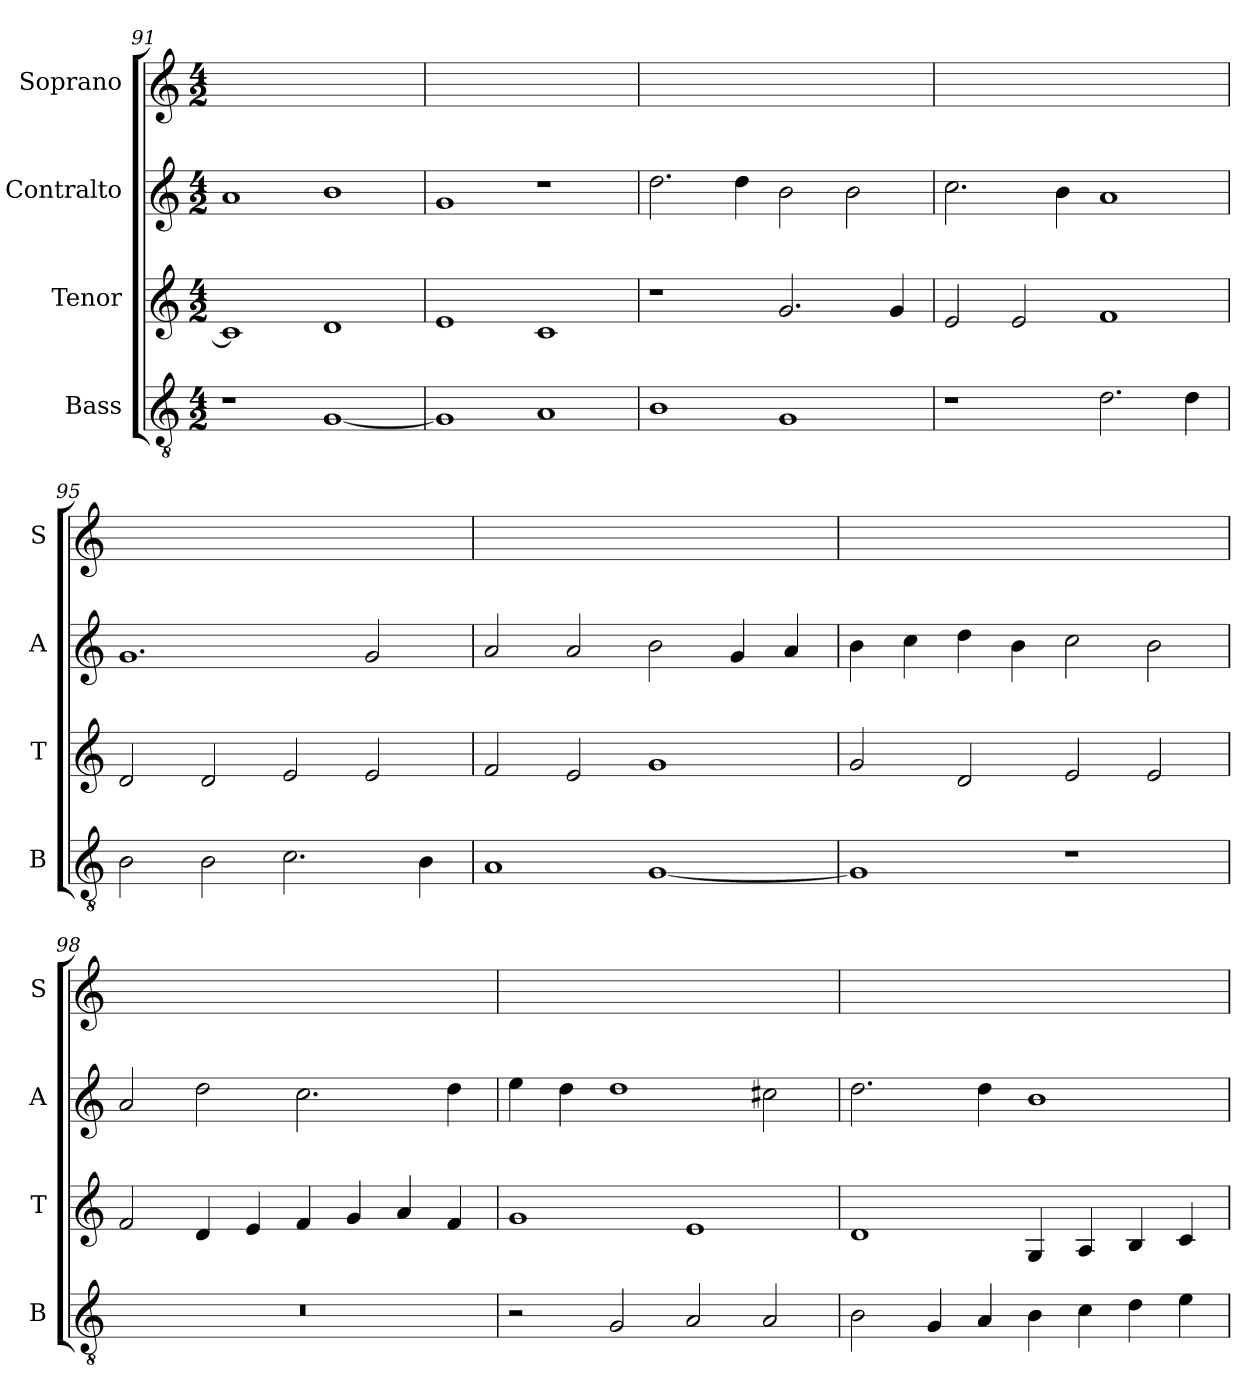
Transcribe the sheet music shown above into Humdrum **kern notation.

**kern	**kern	**kern	**kern
*part4	*part3	*part2	*part1
*staff4	*staff3	*staff2	*staff1
*I"Bass	*I"Tenor	*I"Contralto	*I"Soprano
*I'B	*I'T	*I'A	*I'S
*clefGv2	*clefG2	*clefG2	*clefG2
*k[]	*k[]	*k[]	*k[]
*C:ion	*C:ion	*C:ion	*C:ion
*M4/2	*M4/2	*M4/2	*M4/2
=91	=91	=91	=91
1r	1c]	1a	0ryy
[1G	1d	1b	.
=92	=92	=92	=92
1G]	1e	1g	0ryy
1A	1c	1r	.
=93	=93	=93	=93
1B	1r	2.dd	0ryy
.	.	4dd	.
1G	2.g	2b	.
.	.	2b	.
.	4g	.	.
=94	=94	=94	=94
1r	2e	2.cc	0ryy
.	2e	.	.
.	.	4b	.
2.d	1f	1a	.
4d	.	.	.
=95	=95	=95	=95
2B	2d	1.g	0ryy
2B	2d	.	.
2.c	2e	.	.
.	2e	2g	.
4B	.	.	.
=96	=96	=96	=96
1A	2f	2a	0ryy
.	2e	2a	.
[1G	1g	2b	.
.	.	4g	.
.	.	4a	.
=97	=97	=97	=97
1G]	2g	4b	0ryy
.	.	4cc	.
.	2d	4dd	.
.	.	4b	.
1r	2e	2cc	.
.	2e	2b	.
=98	=98	=98	=98
0r	2f	2a	0ryy
.	4d	2dd	.
.	4e	.	.
.	4f	2.cc	.
.	4g	.	.
.	4a	.	.
.	4f	4dd	.
=99	=99	=99	=99
2r	1g	4ee	0ryy
.	.	4dd	.
2G	.	1dd	.
2A	1e	.	.
2A	.	2cc#X	.
=100	=100	=100	=100
2B	1d	2.dd	0ryy
4G	.	.	.
4A	.	4dd	.
4B	4G	1b	.
4c	4A	.	.
4d	4B	.	.
4e	4c	.	.
=	=	=	=
*-	*-	*-	*-
